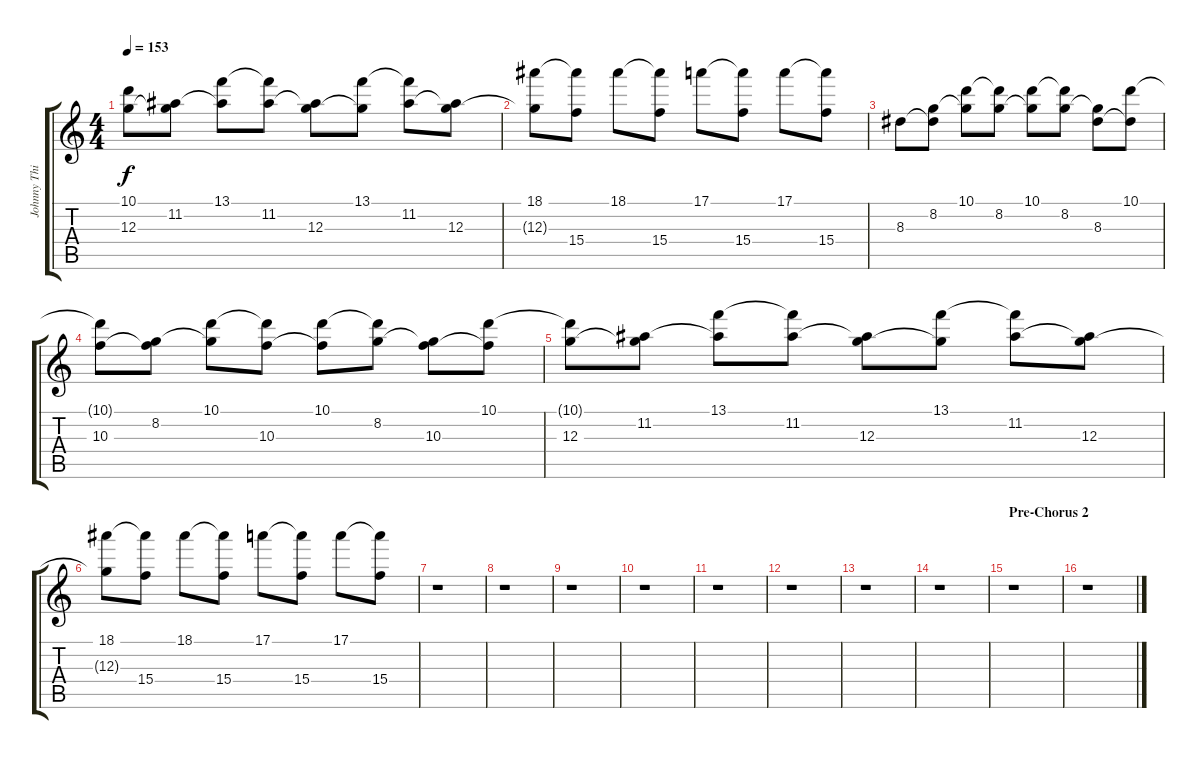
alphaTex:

\track ("Johnny Third" "Johnny Thi") {instrument electricguitarjazz}
\staff {score tabs}
\tuning (E4 B3 G3 D3 A2 D2) {hide}
\ts (4 4)
\tempo 153
\clef g2
\ks c
(10.1{t} 12.3).8{dy f} (11.2 12.3{t}).8 (13.1 11.2{t}).8 (13.1{t} 11.2).8 (11.2{t} 12.3).8 (13.1 12.3{t}).8 (13.1{t} 11.2).8 (11.2{t} 12.3).8 |
(18.1 12.3{t}).8 (18.1{t} 15.4).8 18.1.8 (18.1{t} 15.4).8 17.1.8 (17.1{t} 15.4).8 17.1.8 (17.1{t} 15.4).8 |
8.3.8 (8.2 8.3{t}).8 (10.1 8.2{t}).8 (10.1{t} 8.2).8 (10.1 8.2{t}).8 (10.1{t} 8.2).8 (8.2{t} 8.3).8 (10.1 8.3{t}).8 |
(10.1{t} 10.3).8 (8.2 10.3{t}).8 (10.1 8.2{t}).8 (10.1{t} 10.3).8 (10.1 10.3{t}).8 (10.1{t} 8.2).8 (8.2{t} 10.3).8 (10.1 10.3{t}).8 |
(10.1{t} 12.3).8 (11.2 12.3{t}).8 (13.1 11.2{t}).8 (13.1{t} 11.2).8 (11.2{t} 12.3).8 (13.1 12.3{t}).8 (13.1{t} 11.2).8 (11.2{t} 12.3).8 |
(18.1 12.3{t}).8 (18.1{t} 15.4).8 18.1.8 (18.1{t} 15.4).8 17.1.8 (17.1{t} 15.4).8 17.1.8 (17.1{t} 15.4).8 |
r.1 |
r.1 |
r.1 |
r.1 |
r.1 |
r.1 |
r.1 |
r.1 |
\section ("" "Pre-Chorus 2")
r.1 |
r.1
